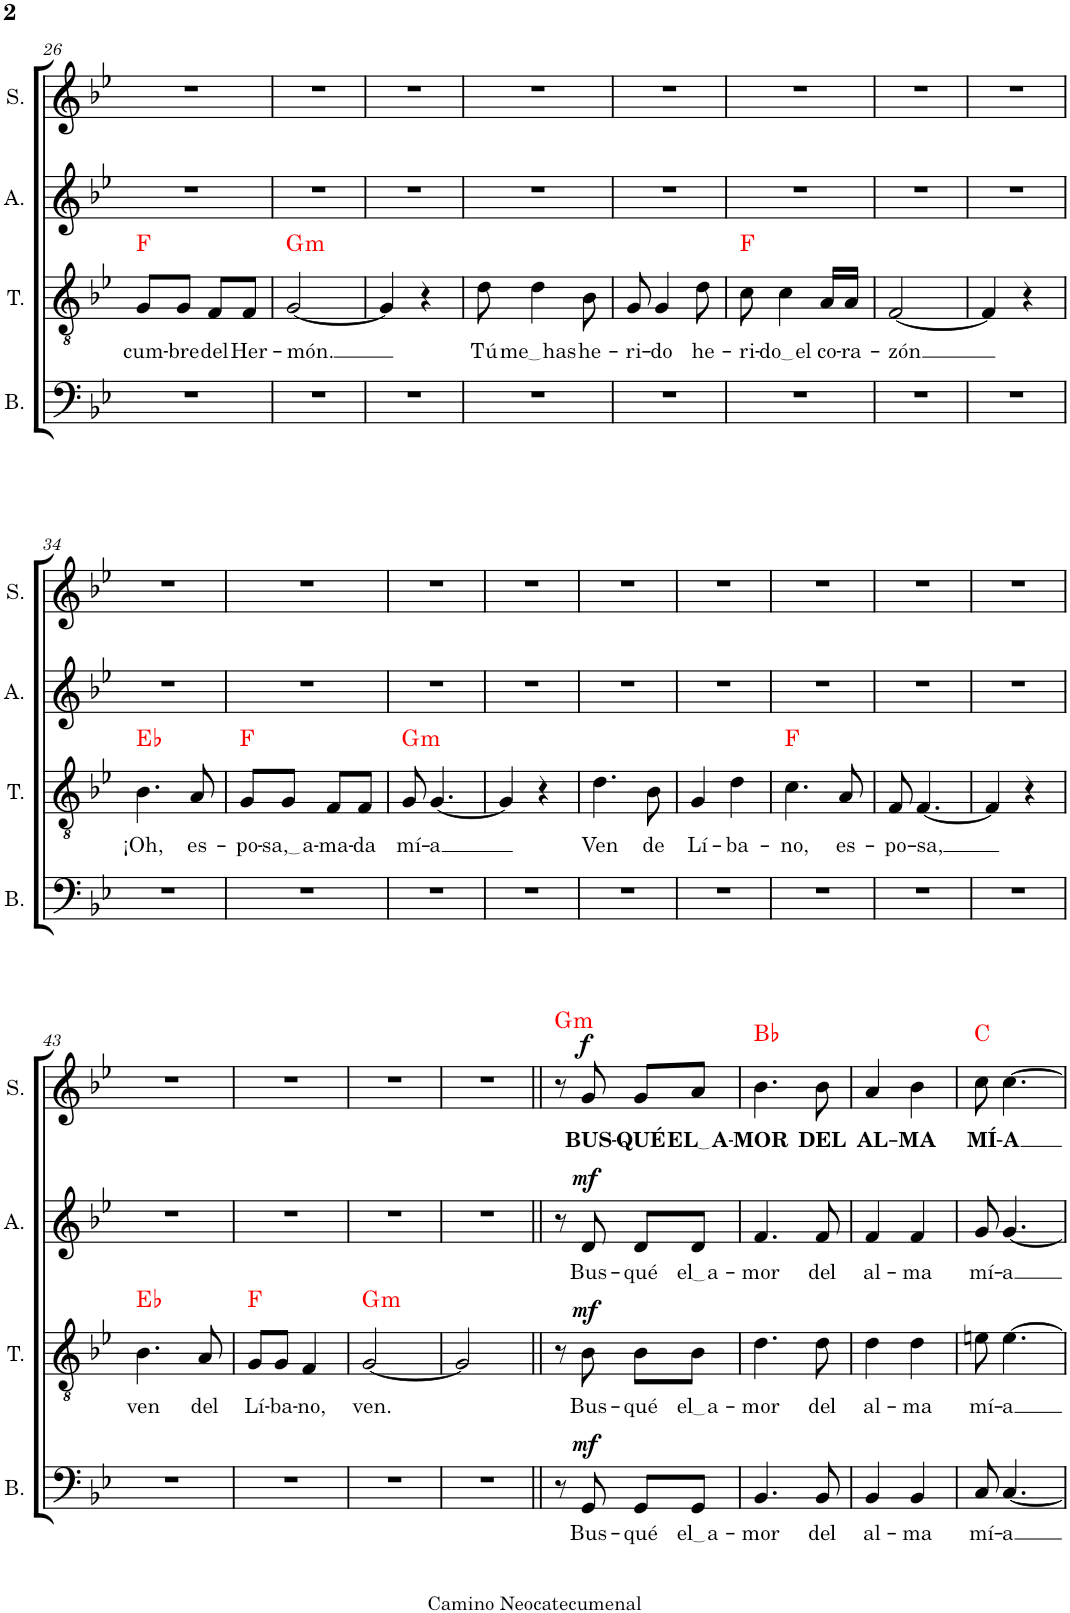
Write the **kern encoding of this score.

**kern	**text	**dynam	**harte	**kern	**kern	**text	**dynam	**kern	**text	**dynam	**kern	**text	**dynam	**harte	**kern	**text	**dynam	**kern	**text	**dynam	**kern	**text	**dynam	**harte
*part8	*part8	*part8	*part8	*part7	*part6	*part6	*part6	*part5	*part5	*part5	*part4	*part4	*part4	*part4	*part3	*part3	*part3	*part2	*part2	*part2	*part1	*part1	*part1	*part1
*staff8	*staff8	*staff8	*	*staff7	*staff6	*staff6	*staff6	*staff5	*staff5	*staff5	*staff4	*staff4	*staff4	*	*staff3	*staff3	*staff3	*staff2	*staff2	*staff2	*staff1	*staff1	*staff1	*
*I"Melodía	*	*	*	*I"Guitarra clásica	*I"Bajo	*	*	*I"Tenor	*	*	*I"Tenor	*	*	*	*I"Alto	*	*	*I"Soprano	*	*	*I"Soprano	*	*	*
*I'M.	*	*	*	*I'Guit.	*I'B.	*	*	*I'T.	*	*	*I'T.	*	*	*	*I'A.	*	*	*I'S.	*	*	*I'S.	*	*	*
!!LO:PB:g=z
*clefG2	*	*	*	*clefGv2	*clefF4	*	*	*clefGv2	*	*	*clefGv2	*	*	*	*clefG2	*	*	*clefG2	*	*	*clefG2	*	*	*
*	*	*	*	*	*	*	*	*Trd4c7	*	*	*	*	*	*	*	*	*	*	*	*	*	*	*	*
*k[b-e-]	*	*	*	*k[b-e-]	*k[b-e-]	*	*	*k[b-e-]	*	*	*k[b-e-]	*	*	*	*k[b-e-]	*	*	*k[b-e-]	*	*	*k[b-e-]	*	*	*
*M2/4	*	*	*	*M2/4	*M2/4	*	*	*M2/4	*	*	*M2/4	*	*	*	*M2/4	*	*	*M2/4	*	*	*M2/4	*	*	*
=26	=26	=26	=26	=26	=26	=26	=26	=26	=26	=26	=26	=26	=26	=26	=26	=26	=26	=26	=26	=26	=26	=26	=26	=26
!	!	!	!	!	!	!	!	!	!	!	!	!LO:LY:b	!	!	!	!	!	!	!	!	!	!	!	!
8g/L	cum-	.	F:maj	8F\ 8c\ 8f\ 8a\L	2r	.	.	8G/L	cum-	.	8G/L	cum-	.	F:maj	2r	.	.	2r	.	.	2r	.	.	.
!	!	!	!	!	!	!	!	!	!	!	!	!LO:LY:b	!	!	!	!	!	!	!	!	!	!	!	!
8g/J	-bre	.	.	8F\ 8c\ 8f\ 8a\J	.	.	.	8G/J	-bre	.	8G/J	-bre	.	.	.	.	.	.	.	.	.	.	.	.
!	!	!	!	!	!	!	!	!	!	!	!	!LO:LY:b	!	!	!	!	!	!	!	!	!	!	!	!
8f/L	del	.	.	16F\ 16c\ 16f\ 16a\LL	.	.	.	8F/L	del	.	8F/L	del	.	.	.	.	.	.	.	.	.	.	.	.
.	.	.	.	16F\ 16c\ 16f\ 16a\J	.	.	.	.	.	.	.	.	.	.	.	.	.	.	.	.	.	.	.	.
!	!	!	!	!	!	!	!	!	!	!	!	!LO:LY:b	!	!	!	!	!	!	!	!	!	!	!	!
8f/J	Her-	.	.	16F\ 16c\ 16f\ 16a\L	.	.	.	8F/J	Her-	.	8F/J	Her-	.	.	.	.	.	.	.	.	.	.	.	.
.	.	.	.	16F\ 16c\ 16f\ 16a\JJ	.	.	.	.	.	.	.	.	.	.	.	.	.	.	.	.	.	.	.	.
=27	=27	=27	=27	=27	=27	=27	=27	=27	=27	=27	=27	=27	=27	=27	=27	=27	=27	=27	=27	=27	=27	=27	=27	=27
!	!	!	!LO:H:kt=m	!	!	!	!	!	!	!	!	!LO:LY:b	!	!LO:H:kt=m	!	!	!	!	!	!	!	!	!	!
[2g	-món.	.	G:min	8GG/ 8D/ 8G/ 8B-/ 8d/ 8g/L	2r	.	.	[2G	-món.	.	[2G/	-món.	.	G:min	2r	.	.	2r	.	.	2r	.	.	.
.	.	.	.	8GG/ 8D/ 8G/ 8B-/ 8d/ 8g/J	.	.	.	.	.	.	.	.	.	.	.	.	.	.	.	.	.	.	.	.
.	.	.	.	16GG/ 16D/ 16G/ 16B-/ 16d/ 16g/LL	.	.	.	.	.	.	.	.	.	.	.	.	.	.	.	.	.	.	.	.
.	.	.	.	16GG/ 16D/ 16G/ 16B-/ 16d/ 16g/J	.	.	.	.	.	.	.	.	.	.	.	.	.	.	.	.	.	.	.	.
.	.	.	.	16GG/ 16D/ 16G/ 16B-/ 16d/ 16g/L	.	.	.	.	.	.	.	.	.	.	.	.	.	.	.	.	.	.	.	.
.	.	.	.	16GG/ 16D/ 16G/ 16B-/ 16d/ 16g/JJ	.	.	.	.	.	.	.	.	.	.	.	.	.	.	.	.	.	.	.	.
=28	=28	=28	=28	=28	=28	=28	=28	=28	=28	=28	=28	=28	=28	=28	=28	=28	=28	=28	=28	=28	=28	=28	=28	=28
4g]	.	.	.	8GG/ 8D/ 8G/ 8B-/ 8d/ 8g/L	2r	.	.	4G]	.	.	4G/]	.	.	.	2r	.	.	2r	.	.	2r	.	.	.
.	.	.	.	8GG/ 8D/ 8G/ 8B-/ 8d/ 8g/J	.	.	.	.	.	.	.	.	.	.	.	.	.	.	.	.	.	.	.	.
4r	.	.	.	16GG/ 16D/ 16G/ 16B-/ 16d/ 16g/LL	.	.	.	4r	.	.	4r	.	.	.	.	.	.	.	.	.	.	.	.	.
.	.	.	.	16GG/ 16D/ 16G/ 16B-/ 16d/ 16g/J	.	.	.	.	.	.	.	.	.	.	.	.	.	.	.	.	.	.	.	.
.	.	.	.	16GG/ 16D/ 16G/ 16B-/ 16d/ 16g/L	.	.	.	.	.	.	.	.	.	.	.	.	.	.	.	.	.	.	.	.
.	.	.	.	16GG/ 16D/ 16G/ 16B-/ 16d/ 16g/JJ	.	.	.	.	.	.	.	.	.	.	.	.	.	.	.	.	.	.	.	.
=29	=29	=29	=29	=29	=29	=29	=29	=29	=29	=29	=29	=29	=29	=29	=29	=29	=29	=29	=29	=29	=29	=29	=29	=29
!	!	!	!	!	!	!	!	!	!	!	!	!LO:LY:b	!	!	!	!	!	!	!	!	!	!	!	!
8dd	Tú	.	.	8GG/ 8D/ 8G/ 8B-/ 8d/ 8g/L	2r	.	.	8d	Tú	.	8d\	Tú	.	.	2r	.	.	2r	.	.	2r	.	.	.
!	!	!	!	!	!	!	!	!	!	!	!	!LO:LY:b	!	!	!	!	!	!	!	!	!	!	!	!
4dd	me has	.	.	8GG/ 8D/ 8G/ 8B-/ 8d/ 8g/J	.	.	.	4d	me has	.	4d\	me has	.	.	.	.	.	.	.	.	.	.	.	.
.	.	.	.	16GG/ 16D/ 16G/ 16B-/ 16d/ 16g/LL	.	.	.	.	.	.	.	.	.	.	.	.	.	.	.	.	.	.	.	.
.	.	.	.	16GG/ 16D/ 16G/ 16B-/ 16d/ 16g/J	.	.	.	.	.	.	.	.	.	.	.	.	.	.	.	.	.	.	.	.
!	!	!	!	!	!	!	!	!	!	!	!	!LO:LY:b	!	!	!	!	!	!	!	!	!	!	!	!
8b-	he-	.	.	16GG/ 16D/ 16G/ 16B-/ 16d/ 16g/L	.	.	.	8B-	he-	.	8B-\	he-	.	.	.	.	.	.	.	.	.	.	.	.
.	.	.	.	16GG/ 16D/ 16G/ 16B-/ 16d/ 16g/JJ	.	.	.	.	.	.	.	.	.	.	.	.	.	.	.	.	.	.	.	.
=30	=30	=30	=30	=30	=30	=30	=30	=30	=30	=30	=30	=30	=30	=30	=30	=30	=30	=30	=30	=30	=30	=30	=30	=30
!	!	!	!	!	!	!	!	!	!	!	!	!LO:LY:b	!	!	!	!	!	!	!	!	!	!	!	!
8g	-ri-	.	.	8GG/ 8D/ 8G/ 8B-/ 8d/ 8g/L	2r	.	.	8G	-ri-	.	8G/	-ri-	.	.	2r	.	.	2r	.	.	2r	.	.	.
!	!	!	!	!	!	!	!	!	!	!	!	!LO:LY:b	!	!	!	!	!	!	!	!	!	!	!	!
4g	-do	.	.	8GG/ 8D/ 8G/ 8B-/ 8d/ 8g/J	.	.	.	4G	-do	.	4G/	-do	.	.	.	.	.	.	.	.	.	.	.	.
.	.	.	.	16GG/ 16D/ 16G/ 16B-/ 16d/ 16g/LL	.	.	.	.	.	.	.	.	.	.	.	.	.	.	.	.	.	.	.	.
.	.	.	.	16GG/ 16D/ 16G/ 16B-/ 16d/ 16g/J	.	.	.	.	.	.	.	.	.	.	.	.	.	.	.	.	.	.	.	.
!	!	!	!	!	!	!	!	!	!	!	!	!LO:LY:b	!	!	!	!	!	!	!	!	!	!	!	!
8dd	he-	.	.	16GG/ 16D/ 16G/ 16B-/ 16d/ 16g/L	.	.	.	8d	he-	.	8d\	he-	.	.	.	.	.	.	.	.	.	.	.	.
.	.	.	.	16GG/ 16D/ 16G/ 16B-/ 16d/ 16g/JJ	.	.	.	.	.	.	.	.	.	.	.	.	.	.	.	.	.	.	.	.
=31	=31	=31	=31	=31	=31	=31	=31	=31	=31	=31	=31	=31	=31	=31	=31	=31	=31	=31	=31	=31	=31	=31	=31	=31
!	!	!	!	!	!	!	!	!	!	!	!	!LO:LY:b	!	!	!	!	!	!	!	!	!	!	!	!
8cc	-ri-	.	F:maj	8F\ 8c\ 8f\ 8a\L	2r	.	.	8c	-ri-	.	8c\	-ri-	.	F:maj	2r	.	.	2r	.	.	2r	.	.	.
!	!	!	!	!	!	!	!	!	!	!	!	!LO:LY:b	!	!	!	!	!	!	!	!	!	!	!	!
4cc	do el	.	.	8F\ 8c\ 8f\ 8a\J	.	.	.	4c	do el	.	4c\	do el	.	.	.	.	.	.	.	.	.	.	.	.
.	.	.	.	16F\ 16c\ 16f\ 16a\LL	.	.	.	.	.	.	.	.	.	.	.	.	.	.	.	.	.	.	.	.
.	.	.	.	16F\ 16c\ 16f\ 16a\J	.	.	.	.	.	.	.	.	.	.	.	.	.	.	.	.	.	.	.	.
!	!	!	!	!	!	!	!	!	!	!	!	!LO:LY:b	!	!	!	!	!	!	!	!	!	!	!	!
16a/LL	co-	.	.	16F\ 16c\ 16f\ 16a\L	.	.	.	16A/LL	co-	.	16A/LL	co-	.	.	.	.	.	.	.	.	.	.	.	.
!	!	!	!	!	!	!	!	!	!	!	!	!LO:LY:b	!	!	!	!	!	!	!	!	!	!	!	!
16a/JJ	-ra-	.	.	16F\ 16c\ 16f\ 16a\JJ	.	.	.	16A/JJ	-ra-	.	16A/JJ	-ra-	.	.	.	.	.	.	.	.	.	.	.	.
=32	=32	=32	=32	=32	=32	=32	=32	=32	=32	=32	=32	=32	=32	=32	=32	=32	=32	=32	=32	=32	=32	=32	=32	=32
!	!	!	!	!	!	!	!	!	!	!	!	!LO:LY:b	!	!	!	!	!	!	!	!	!	!	!	!
[2f	-zón	.	.	8F\ 8c\ 8f\ 8a\L	2r	.	.	[2F	-zón	.	[2F/	-zón	.	.	2r	.	.	2r	.	.	2r	.	.	.
.	.	.	.	8F\ 8c\ 8f\ 8a\J	.	.	.	.	.	.	.	.	.	.	.	.	.	.	.	.	.	.	.	.
.	.	.	.	16F\ 16c\ 16f\ 16a\LL	.	.	.	.	.	.	.	.	.	.	.	.	.	.	.	.	.	.	.	.
.	.	.	.	16F\ 16c\ 16f\ 16a\J	.	.	.	.	.	.	.	.	.	.	.	.	.	.	.	.	.	.	.	.
.	.	.	.	16F\ 16c\ 16f\ 16a\L	.	.	.	.	.	.	.	.	.	.	.	.	.	.	.	.	.	.	.	.
.	.	.	.	16F\ 16c\ 16f\ 16a\JJ	.	.	.	.	.	.	.	.	.	.	.	.	.	.	.	.	.	.	.	.
=33	=33	=33	=33	=33	=33	=33	=33	=33	=33	=33	=33	=33	=33	=33	=33	=33	=33	=33	=33	=33	=33	=33	=33	=33
4f]	.	.	.	8F\ 8c\ 8f\ 8a\L	2r	.	.	4F]	.	.	4F/]	.	.	.	2r	.	.	2r	.	.	2r	.	.	.
.	.	.	.	8F\ 8c\ 8f\ 8a\J	.	.	.	.	.	.	.	.	.	.	.	.	.	.	.	.	.	.	.	.
4r	.	.	.	16F\ 16c\ 16f\ 16a\LL	.	.	.	4r	.	.	4r	.	.	.	.	.	.	.	.	.	.	.	.	.
.	.	.	.	16F\ 16c\ 16f\ 16a\J	.	.	.	.	.	.	.	.	.	.	.	.	.	.	.	.	.	.	.	.
.	.	.	.	16F\ 16c\ 16f\ 16a\L	.	.	.	.	.	.	.	.	.	.	.	.	.	.	.	.	.	.	.	.
.	.	.	.	16F\ 16c\ 16f\ 16a\JJ	.	.	.	.	.	.	.	.	.	.	.	.	.	.	.	.	.	.	.	.
!!LO:LB:g=z
=34	=34	=34	=34	=34	=34	=34	=34	=34	=34	=34	=34	=34	=34	=34	=34	=34	=34	=34	=34	=34	=34	=34	=34	=34
!	!	!	!	!	!	!	!	!	!	!	!	!LO:LY:b	!	!	!	!	!	!	!	!	!	!	!	!
4.b-	¡Oh,	.	Eb:maj	8BB-/ 8E-/ 8G/ 8B-/ 8e-/ 8g/L	2r	.	.	4.B-	¡Oh,	.	4.B-\	¡Oh,	.	Eb:maj	2r	.	.	2r	.	.	2r	.	.	.
.	.	.	.	8BB-/ 8E-/ 8G/ 8B-/ 8e-/ 8g/J	.	.	.	.	.	.	.	.	.	.	.	.	.	.	.	.	.	.	.	.
.	.	.	.	16BB-/ 16E-/ 16G/ 16B-/ 16e-/ 16g/LL	.	.	.	.	.	.	.	.	.	.	.	.	.	.	.	.	.	.	.	.
.	.	.	.	16BB-/ 16E-/ 16G/ 16B-/ 16e-/ 16g/J	.	.	.	.	.	.	.	.	.	.	.	.	.	.	.	.	.	.	.	.
!	!	!	!	!	!	!	!	!	!	!	!	!LO:LY:b	!	!	!	!	!	!	!	!	!	!	!	!
8a	es-	.	.	16BB-/ 16E-/ 16G/ 16B-/ 16e-/ 16g/L	.	.	.	8A	es-	.	8A/	es-	.	.	.	.	.	.	.	.	.	.	.	.
.	.	.	.	16BB-/ 16E-/ 16G/ 16B-/ 16e-/ 16g/JJ	.	.	.	.	.	.	.	.	.	.	.	.	.	.	.	.	.	.	.	.
=35	=35	=35	=35	=35	=35	=35	=35	=35	=35	=35	=35	=35	=35	=35	=35	=35	=35	=35	=35	=35	=35	=35	=35	=35
!	!	!	!	!	!	!	!	!	!	!	!	!LO:LY:b	!	!	!	!	!	!	!	!	!	!	!	!
8g/L	-po-	.	F:maj	8F\ 8c\ 8f\ 8a\L	2r	.	.	8G/L	-po-	.	8G/L	-po-	.	F:maj	2r	.	.	2r	.	.	2r	.	.	.
!	!	!	!	!	!	!	!	!	!	!	!	!LO:LY:b	!	!	!	!	!	!	!	!	!	!	!	!
8g/J	sa, a	.	.	8F\ 8c\ 8f\ 8a\J	.	.	.	8G/J	sa, a	.	8G/J	sa, a	.	.	.	.	.	.	.	.	.	.	.	.
!	!	!	!	!	!	!	!	!	!	!	!	!LO:LY:b	!	!	!	!	!	!	!	!	!	!	!	!
8f/L	-ma-	.	.	16F\ 16c\ 16f\ 16a\LL	.	.	.	8F/L	-ma-	.	8F/L	-ma-	.	.	.	.	.	.	.	.	.	.	.	.
.	.	.	.	16F\ 16c\ 16f\ 16a\J	.	.	.	.	.	.	.	.	.	.	.	.	.	.	.	.	.	.	.	.
!	!	!	!	!	!	!	!	!	!	!	!	!LO:LY:b	!	!	!	!	!	!	!	!	!	!	!	!
8f/J	-da	.	.	16F\ 16c\ 16f\ 16a\L	.	.	.	8F/J	-da	.	8F/J	-da	.	.	.	.	.	.	.	.	.	.	.	.
.	.	.	.	16F\ 16c\ 16f\ 16a\JJ	.	.	.	.	.	.	.	.	.	.	.	.	.	.	.	.	.	.	.	.
=36	=36	=36	=36	=36	=36	=36	=36	=36	=36	=36	=36	=36	=36	=36	=36	=36	=36	=36	=36	=36	=36	=36	=36	=36
!	!	!	!LO:H:kt=m	!	!	!	!	!	!	!	!	!LO:LY:b	!	!LO:H:kt=m	!	!	!	!	!	!	!	!	!	!
8g	mí-	.	G:min	8GG/ 8D/ 8G/ 8B-/ 8d/ 8g/L	2r	.	.	8G	mí-	.	8G/	mí-	.	G:min	2r	.	.	2r	.	.	2r	.	.	.
!	!	!	!	!	!	!	!	!	!	!	!	!LO:LY:b	!	!	!	!	!	!	!	!	!	!	!	!
[4.g	-a	.	.	8GG/ 8D/ 8G/ 8B-/ 8d/ 8g/J	.	.	.	[4.G	-a	.	[4.G/	-a	.	.	.	.	.	.	.	.	.	.	.	.
.	.	.	.	16GG/ 16D/ 16G/ 16B-/ 16d/ 16g/LL	.	.	.	.	.	.	.	.	.	.	.	.	.	.	.	.	.	.	.	.
.	.	.	.	16GG/ 16D/ 16G/ 16B-/ 16d/ 16g/J	.	.	.	.	.	.	.	.	.	.	.	.	.	.	.	.	.	.	.	.
.	.	.	.	16GG/ 16D/ 16G/ 16B-/ 16d/ 16g/L	.	.	.	.	.	.	.	.	.	.	.	.	.	.	.	.	.	.	.	.
.	.	.	.	16GG/ 16D/ 16G/ 16B-/ 16d/ 16g/JJ	.	.	.	.	.	.	.	.	.	.	.	.	.	.	.	.	.	.	.	.
=37	=37	=37	=37	=37	=37	=37	=37	=37	=37	=37	=37	=37	=37	=37	=37	=37	=37	=37	=37	=37	=37	=37	=37	=37
4g]	.	.	.	8GG/ 8D/ 8G/ 8B-/ 8d/ 8g/L	2r	.	.	4G]	.	.	4G/]	.	.	.	2r	.	.	2r	.	.	2r	.	.	.
.	.	.	.	8GG/ 8D/ 8G/ 8B-/ 8d/ 8g/J	.	.	.	.	.	.	.	.	.	.	.	.	.	.	.	.	.	.	.	.
4r	.	.	.	16GG/ 16D/ 16G/ 16B-/ 16d/ 16g/LL	.	.	.	4r	.	.	4r	.	.	.	.	.	.	.	.	.	.	.	.	.
.	.	.	.	16GG/ 16D/ 16G/ 16B-/ 16d/ 16g/J	.	.	.	.	.	.	.	.	.	.	.	.	.	.	.	.	.	.	.	.
.	.	.	.	16GG/ 16D/ 16G/ 16B-/ 16d/ 16g/L	.	.	.	.	.	.	.	.	.	.	.	.	.	.	.	.	.	.	.	.
.	.	.	.	16GG/ 16D/ 16G/ 16B-/ 16d/ 16g/JJ	.	.	.	.	.	.	.	.	.	.	.	.	.	.	.	.	.	.	.	.
=38	=38	=38	=38	=38	=38	=38	=38	=38	=38	=38	=38	=38	=38	=38	=38	=38	=38	=38	=38	=38	=38	=38	=38	=38
!	!	!	!	!	!	!	!	!	!	!	!	!LO:LY:b	!	!	!	!	!	!	!	!	!	!	!	!
4.dd	Ven	.	.	8GG/ 8D/ 8G/ 8B-/ 8d/ 8g/L	2r	.	.	4.d	Ven	.	4.d\	Ven	.	.	2r	.	.	2r	.	.	2r	.	.	.
.	.	.	.	8GG/ 8D/ 8G/ 8B-/ 8d/ 8g/J	.	.	.	.	.	.	.	.	.	.	.	.	.	.	.	.	.	.	.	.
.	.	.	.	16GG/ 16D/ 16G/ 16B-/ 16d/ 16g/LL	.	.	.	.	.	.	.	.	.	.	.	.	.	.	.	.	.	.	.	.
.	.	.	.	16GG/ 16D/ 16G/ 16B-/ 16d/ 16g/J	.	.	.	.	.	.	.	.	.	.	.	.	.	.	.	.	.	.	.	.
!	!	!	!	!	!	!	!	!	!	!	!	!LO:LY:b	!	!	!	!	!	!	!	!	!	!	!	!
8b-	de	.	.	16GG/ 16D/ 16G/ 16B-/ 16d/ 16g/L	.	.	.	8B-	de	.	8B-\	de	.	.	.	.	.	.	.	.	.	.	.	.
.	.	.	.	16GG/ 16D/ 16G/ 16B-/ 16d/ 16g/JJ	.	.	.	.	.	.	.	.	.	.	.	.	.	.	.	.	.	.	.	.
=39	=39	=39	=39	=39	=39	=39	=39	=39	=39	=39	=39	=39	=39	=39	=39	=39	=39	=39	=39	=39	=39	=39	=39	=39
!	!	!	!	!	!	!	!	!	!	!	!	!LO:LY:b	!	!	!	!	!	!	!	!	!	!	!	!
4g	Lí-	.	.	8GG/ 8D/ 8G/ 8B-/ 8d/ 8g/L	2r	.	.	4G	Lí-	.	4G/	Lí-	.	.	2r	.	.	2r	.	.	2r	.	.	.
.	.	.	.	8GG/ 8D/ 8G/ 8B-/ 8d/ 8g/J	.	.	.	.	.	.	.	.	.	.	.	.	.	.	.	.	.	.	.	.
!	!	!	!	!	!	!	!	!	!	!	!	!LO:LY:b	!	!	!	!	!	!	!	!	!	!	!	!
4dd	-ba-	.	.	16GG/ 16D/ 16G/ 16B-/ 16d/ 16g/LL	.	.	.	4d	-ba-	.	4d\	-ba-	.	.	.	.	.	.	.	.	.	.	.	.
.	.	.	.	16GG/ 16D/ 16G/ 16B-/ 16d/ 16g/J	.	.	.	.	.	.	.	.	.	.	.	.	.	.	.	.	.	.	.	.
.	.	.	.	16GG/ 16D/ 16G/ 16B-/ 16d/ 16g/L	.	.	.	.	.	.	.	.	.	.	.	.	.	.	.	.	.	.	.	.
.	.	.	.	16GG/ 16D/ 16G/ 16B-/ 16d/ 16g/JJ	.	.	.	.	.	.	.	.	.	.	.	.	.	.	.	.	.	.	.	.
=40	=40	=40	=40	=40	=40	=40	=40	=40	=40	=40	=40	=40	=40	=40	=40	=40	=40	=40	=40	=40	=40	=40	=40	=40
!	!	!	!	!	!	!	!	!	!	!	!	!LO:LY:b	!	!	!	!	!	!	!	!	!	!	!	!
4.cc	-no,	.	F:maj	8F\ 8c\ 8f\ 8a\L	2r	.	.	4.c	-no,	.	4.c\	-no,	.	F:maj	2r	.	.	2r	.	.	2r	.	.	.
.	.	.	.	8F\ 8c\ 8f\ 8a\J	.	.	.	.	.	.	.	.	.	.	.	.	.	.	.	.	.	.	.	.
.	.	.	.	16F\ 16c\ 16f\ 16a\LL	.	.	.	.	.	.	.	.	.	.	.	.	.	.	.	.	.	.	.	.
.	.	.	.	16F\ 16c\ 16f\ 16a\J	.	.	.	.	.	.	.	.	.	.	.	.	.	.	.	.	.	.	.	.
!	!	!	!	!	!	!	!	!	!	!	!	!LO:LY:b	!	!	!	!	!	!	!	!	!	!	!	!
8a	es-	.	.	16F\ 16c\ 16f\ 16a\L	.	.	.	8A	es-	.	8A/	es-	.	.	.	.	.	.	.	.	.	.	.	.
.	.	.	.	16F\ 16c\ 16f\ 16a\JJ	.	.	.	.	.	.	.	.	.	.	.	.	.	.	.	.	.	.	.	.
=41	=41	=41	=41	=41	=41	=41	=41	=41	=41	=41	=41	=41	=41	=41	=41	=41	=41	=41	=41	=41	=41	=41	=41	=41
!	!	!	!	!	!	!	!	!	!	!	!	!LO:LY:b	!	!	!	!	!	!	!	!	!	!	!	!
8f	-po-	.	.	8F\ 8c\ 8f\ 8a\L	2r	.	.	8F	-po-	.	8F/	-po-	.	.	2r	.	.	2r	.	.	2r	.	.	.
!	!	!	!	!	!	!	!	!	!	!	!	!LO:LY:b	!	!	!	!	!	!	!	!	!	!	!	!
[4.f	-sa,	.	.	8F\ 8c\ 8f\ 8a\J	.	.	.	[4.F	-sa,	.	[4.F/	-sa,	.	.	.	.	.	.	.	.	.	.	.	.
.	.	.	.	16F\ 16c\ 16f\ 16a\LL	.	.	.	.	.	.	.	.	.	.	.	.	.	.	.	.	.	.	.	.
.	.	.	.	16F\ 16c\ 16f\ 16a\J	.	.	.	.	.	.	.	.	.	.	.	.	.	.	.	.	.	.	.	.
.	.	.	.	16F\ 16c\ 16f\ 16a\L	.	.	.	.	.	.	.	.	.	.	.	.	.	.	.	.	.	.	.	.
.	.	.	.	16F\ 16c\ 16f\ 16a\JJ	.	.	.	.	.	.	.	.	.	.	.	.	.	.	.	.	.	.	.	.
=42	=42	=42	=42	=42	=42	=42	=42	=42	=42	=42	=42	=42	=42	=42	=42	=42	=42	=42	=42	=42	=42	=42	=42	=42
4f]	.	.	.	8F\ 8c\ 8f\ 8a\L	2r	.	.	4F]	.	.	4F/]	.	.	.	2r	.	.	2r	.	.	2r	.	.	.
.	.	.	.	8F\ 8c\ 8f\ 8a\J	.	.	.	.	.	.	.	.	.	.	.	.	.	.	.	.	.	.	.	.
4r	.	.	.	16F\ 16c\ 16f\ 16a\LL	.	.	.	4r	.	.	4r	.	.	.	.	.	.	.	.	.	.	.	.	.
.	.	.	.	16F\ 16c\ 16f\ 16a\J	.	.	.	.	.	.	.	.	.	.	.	.	.	.	.	.	.	.	.	.
.	.	.	.	16F\ 16c\ 16f\ 16a\L	.	.	.	.	.	.	.	.	.	.	.	.	.	.	.	.	.	.	.	.
.	.	.	.	16F\ 16c\ 16f\ 16a\JJ	.	.	.	.	.	.	.	.	.	.	.	.	.	.	.	.	.	.	.	.
!!LO:LB:g=z
=43	=43	=43	=43	=43	=43	=43	=43	=43	=43	=43	=43	=43	=43	=43	=43	=43	=43	=43	=43	=43	=43	=43	=43	=43
!	!	!	!	!	!	!	!	!	!	!	!	!LO:LY:b	!	!	!	!	!	!	!	!	!	!	!	!
4.b-	ven	.	Eb:maj	8BB-/ 8E-/ 8G/ 8B-/ 8e-/ 8g/L	2r	.	.	4.B-	ven	.	4.B-\	ven	.	Eb:maj	2r	.	.	2r	.	.	2r	.	.	.
.	.	.	.	8BB-/ 8E-/ 8G/ 8B-/ 8e-/ 8g/J	.	.	.	.	.	.	.	.	.	.	.	.	.	.	.	.	.	.	.	.
.	.	.	.	16BB-/ 16E-/ 16G/ 16B-/ 16e-/ 16g/LL	.	.	.	.	.	.	.	.	.	.	.	.	.	.	.	.	.	.	.	.
.	.	.	.	16BB-/ 16E-/ 16G/ 16B-/ 16e-/ 16g/J	.	.	.	.	.	.	.	.	.	.	.	.	.	.	.	.	.	.	.	.
!	!	!	!	!	!	!	!	!	!	!	!	!LO:LY:b	!	!	!	!	!	!	!	!	!	!	!	!
8a	del	.	.	16BB-/ 16E-/ 16G/ 16B-/ 16e-/ 16g/L	.	.	.	8A	del	.	8A/	del	.	.	.	.	.	.	.	.	.	.	.	.
.	.	.	.	16BB-/ 16E-/ 16G/ 16B-/ 16e-/ 16g/JJ	.	.	.	.	.	.	.	.	.	.	.	.	.	.	.	.	.	.	.	.
=44	=44	=44	=44	=44	=44	=44	=44	=44	=44	=44	=44	=44	=44	=44	=44	=44	=44	=44	=44	=44	=44	=44	=44	=44
!	!	!	!	!	!	!	!	!	!	!	!	!LO:LY:b	!	!	!	!	!	!	!	!	!	!	!	!
8g/L	Lí-	.	F:maj	8F\ 8c\ 8f\ 8a\L	2r	.	.	8G/L	Lí-	.	8G/L	Lí-	.	F:maj	2r	.	.	2r	.	.	2r	.	.	.
!	!	!	!	!	!	!	!	!	!	!	!	!LO:LY:b	!	!	!	!	!	!	!	!	!	!	!	!
8g/J	-ba-	.	.	8F\ 8c\ 8f\ 8a\J	.	.	.	8G/J	-ba-	.	8G/J	-ba-	.	.	.	.	.	.	.	.	.	.	.	.
!	!	!	!	!	!	!	!	!	!	!	!	!LO:LY:b	!	!	!	!	!	!	!	!	!	!	!	!
4f	-no,	.	.	16F\ 16c\ 16f\ 16a\LL	.	.	.	4F	-no,	.	4F/	-no,	.	.	.	.	.	.	.	.	.	.	.	.
.	.	.	.	16F\ 16c\ 16f\ 16a\J	.	.	.	.	.	.	.	.	.	.	.	.	.	.	.	.	.	.	.	.
.	.	.	.	16F\ 16c\ 16f\ 16a\L	.	.	.	.	.	.	.	.	.	.	.	.	.	.	.	.	.	.	.	.
.	.	.	.	16F\ 16c\ 16f\ 16a\JJ	.	.	.	.	.	.	.	.	.	.	.	.	.	.	.	.	.	.	.	.
=45	=45	=45	=45	=45	=45	=45	=45	=45	=45	=45	=45	=45	=45	=45	=45	=45	=45	=45	=45	=45	=45	=45	=45	=45
!	!	!	!LO:H:kt=m	!	!	!	!	!	!	!	!	!LO:LY:b	!	!LO:H:kt=m	!	!	!	!	!	!	!	!	!	!
[2g	ven.	.	G:min	8GG/ 8D/ 8G/ 8B-/ 8d/ 8g/L	2r	.	.	[2G	ven.	.	[2G/	ven.	.	G:min	2r	.	.	2r	.	.	2r	.	.	.
.	.	.	.	8GG/ 8D/ 8G/ 8B-/ 8d/ 8g/J	.	.	.	.	.	.	.	.	.	.	.	.	.	.	.	.	.	.	.	.
.	.	.	.	16GG/ 16D/ 16G/ 16B-/ 16d/ 16g/LL	.	.	.	.	.	.	.	.	.	.	.	.	.	.	.	.	.	.	.	.
.	.	.	.	16GG/ 16D/ 16G/ 16B-/ 16d/ 16g/J	.	.	.	.	.	.	.	.	.	.	.	.	.	.	.	.	.	.	.	.
.	.	.	.	16GG/ 16D/ 16G/ 16B-/ 16d/ 16g/L	.	.	.	.	.	.	.	.	.	.	.	.	.	.	.	.	.	.	.	.
.	.	.	.	16GG/ 16D/ 16G/ 16B-/ 16d/ 16g/JJ	.	.	.	.	.	.	.	.	.	.	.	.	.	.	.	.	.	.	.	.
=46	=46	=46	=46	=46	=46	=46	=46	=46	=46	=46	=46	=46	=46	=46	=46	=46	=46	=46	=46	=46	=46	=46	=46	=46
2g]	.	.	.	8GG/ 8D/ 8G/ 8B-/ 8d/ 8g/L	2r	.	.	2G]	.	.	2G/]	.	.	.	2r	.	.	2r	.	.	2r	.	.	.
.	.	.	.	8GG/ 8D/ 8G/ 8B-/ 8d/ 8g/J	.	.	.	.	.	.	.	.	.	.	.	.	.	.	.	.	.	.	.	.
.	.	.	.	16GG/ 16D/ 16G/ 16B-/ 16d/ 16g/LL	.	.	.	.	.	.	.	.	.	.	.	.	.	.	.	.	.	.	.	.
.	.	.	.	16GG/ 16D/ 16G/ 16B-/ 16d/ 16g/J	.	.	.	.	.	.	.	.	.	.	.	.	.	.	.	.	.	.	.	.
.	.	.	.	16GG/ 16D/ 16G/ 16B-/ 16d/ 16g/L	.	.	.	.	.	.	.	.	.	.	.	.	.	.	.	.	.	.	.	.
.	.	.	.	16GG/ 16D/ 16G/ 16B-/ 16d/ 16g/JJ	.	.	.	.	.	.	.	.	.	.	.	.	.	.	.	.	.	.	.	.
=47||	=47||	=47||	=47||	=47||	=47||	=47||	=47||	=47||	=47||	=47||	=47||	=47||	=47||	=47||	=47||	=47||	=47||	=47||	=47||	=47||	=47||	=47||	=47||	=47||
!	!	!	!LO:H:kt=m	!	!	!	!	!	!	!	!	!	!	!	!	!	!	!	!	!	!	!	!	!LO:H:kt=m
8r	.	.	G:min	8GG/ 8D/ 8G/ 8B-/ 8d/ 8g/L	8r	.	.	8r	.	.	8r	.	.	.	8r	.	.	8r	.	.	8r	.	.	G:min
!	!	!LO:DY:b	!	!	!	!LO:LY:b	!LO:DY:a	!	!	!LO:DY:b	!	!LO:LY:b	!LO:DY:a	!	!	!LO:LY:b	!LO:DY:a	!	!	!LO:DY:b	!	!LO:LY:b	!LO:DY:a	!
8g	BUS-	f	.	8GG/ 8D/ 8G/ 8B-/ 8d/ 8g/J	8GG/	Bus-	mf	8B-	Bus-	mf	8B-\	Bus-	mf	.	8d/	Bus-	mf	8g	BUS-	f	8g/	BUS-	f	.
!	!	!	!	!	!	!LO:LY:b	!	!	!	!	!	!LO:LY:b	!	!	!	!LO:LY:b	!	!	!	!	!	!LO:LY:b	!	!
8g/L	-QUÉ	.	.	16GG/ 16D/ 16G/ 16B-/ 16d/ 16g/LL	8GG/L	-qué	.	8B-\L	-qué	.	8B-\L	-qué	.	.	8d/L	-qué	.	8g/L	-QUÉ	.	8g/L	-QUÉ	.	.
.	.	.	.	16GG/ 16D/ 16G/ 16B-/ 16d/ 16g/J	.	.	.	.	.	.	.	.	.	.	.	.	.	.	.	.	.	.	.	.
!	!	!	!	!	!	!LO:LY:b	!	!	!	!	!	!LO:LY:b	!	!	!	!LO:LY:b	!	!	!	!	!	!LO:LY:b	!	!
8a/J	EL A	.	.	16GG/ 16D/ 16G/ 16B-/ 16d/ 16g/L	8GG/J	el a	.	8B-\J	el a	.	8B-\J	el a	.	.	8d/J	el a	.	8a/J	EL A	.	8a/J	EL A	.	.
.	.	.	.	16GG/ 16D/ 16G/ 16B-/ 16d/ 16g/JJ	.	.	.	.	.	.	.	.	.	.	.	.	.	.	.	.	.	.	.	.
=48	=48	=48	=48	=48	=48	=48	=48	=48	=48	=48	=48	=48	=48	=48	=48	=48	=48	=48	=48	=48	=48	=48	=48	=48
!	!	!	!	!	!	!LO:LY:b	!	!	!	!	!	!LO:LY:b	!	!	!	!LO:LY:b	!	!	!	!	!	!LO:LY:b	!	!
4.b-	-MOR	.	Bb:maj	8BB-\ 8D\ 8F\ 8B-\ 8d\ 8b-\L	4.BB-/	-mor	.	4.d	-mor	.	4.d\	-mor	.	.	4.f/	-mor	.	4.b-	-MOR	.	4.b-\	-MOR	.	Bb:maj
.	.	.	.	8BB-\ 8D\ 8F\ 8B-\ 8d\ 8b-\J	.	.	.	.	.	.	.	.	.	.	.	.	.	.	.	.	.	.	.	.
.	.	.	.	16BB-\ 16D\ 16F\ 16B-\ 16d\ 16b-\LL	.	.	.	.	.	.	.	.	.	.	.	.	.	.	.	.	.	.	.	.
.	.	.	.	16BB-\ 16D\ 16F\ 16B-\ 16d\ 16b-\J	.	.	.	.	.	.	.	.	.	.	.	.	.	.	.	.	.	.	.	.
!	!	!	!	!	!	!LO:LY:b	!	!	!	!	!	!LO:LY:b	!	!	!	!LO:LY:b	!	!	!	!	!	!LO:LY:b	!	!
8b-	DEL	.	.	16BB-\ 16D\ 16F\ 16B-\ 16d\ 16b-\L	8BB-/	del	.	8d	del	.	8d\	del	.	.	8f/	del	.	8b-	DEL	.	8b-\	DEL	.	.
.	.	.	.	16BB-\ 16D\ 16F\ 16B-\ 16d\ 16b-\JJ	.	.	.	.	.	.	.	.	.	.	.	.	.	.	.	.	.	.	.	.
=49	=49	=49	=49	=49	=49	=49	=49	=49	=49	=49	=49	=49	=49	=49	=49	=49	=49	=49	=49	=49	=49	=49	=49	=49
!	!	!	!	!	!	!LO:LY:b	!	!	!	!	!	!LO:LY:b	!	!	!	!LO:LY:b	!	!	!	!	!	!LO:LY:b	!	!
4a	AL-	.	.	8BB-\ 8D\ 8F\ 8B-\ 8d\ 8b-\L	4BB-/	al-	.	4d	al-	.	4d\	al-	.	.	4f/	al-	.	4a	AL-	.	4a/	AL-	.	.
.	.	.	.	8BB-\ 8D\ 8F\ 8B-\ 8d\ 8b-\J	.	.	.	.	.	.	.	.	.	.	.	.	.	.	.	.	.	.	.	.
!	!	!	!	!	!	!LO:LY:b	!	!	!	!	!	!LO:LY:b	!	!	!	!LO:LY:b	!	!	!	!	!	!LO:LY:b	!	!
4b-	-MA	.	.	16BB-\ 16D\ 16F\ 16B-\ 16d\ 16b-\LL	4BB-/	-ma	.	4d	-ma	.	4d\	-ma	.	.	4f/	-ma	.	4b-	-MA	.	4b-\	-MA	.	.
.	.	.	.	16BB-\ 16D\ 16F\ 16B-\ 16d\ 16b-\J	.	.	.	.	.	.	.	.	.	.	.	.	.	.	.	.	.	.	.	.
.	.	.	.	16BB-\ 16D\ 16F\ 16B-\ 16d\ 16b-\L	.	.	.	.	.	.	.	.	.	.	.	.	.	.	.	.	.	.	.	.
.	.	.	.	16BB-\ 16D\ 16F\ 16B-\ 16d\ 16b-\JJ	.	.	.	.	.	.	.	.	.	.	.	.	.	.	.	.	.	.	.	.
=50	=50	=50	=50	=50	=50	=50	=50	=50	=50	=50	=50	=50	=50	=50	=50	=50	=50	=50	=50	=50	=50	=50	=50	=50
!	!	!	!	!	!	!LO:LY:b	!	!	!	!	!	!LO:LY:b	!	!	!	!LO:LY:b	!	!	!	!	!	!LO:LY:b	!	!
8cc	MÍ-	.	C:maj	8C/ 8G/ 8c/ 8en/ 8g/L	8C/	mí-	.	8en	mí-	.	8en\	mí-	.	.	8g/	mí-	.	8cc	MÍ-	.	8cc\	MÍ-	.	C:maj
!	!	!	!	!	!	!LO:LY:b	!	!	!	!	!	!LO:LY:b	!	!	!	!LO:LY:b	!	!	!	!	!	!LO:LY:b	!	!
[4.cc	-A	.	.	8C/ 8G/ 8c/ 8e/ 8g/J	[4.C/	-a	.	[4.e	-a	.	[4.e\	-a	.	.	[4.g/	-a	.	[4.cc	-A	.	[4.cc\	-A	.	.
.	.	.	.	16C/ 16G/ 16c/ 16e/ 16g/LL	.	.	.	.	.	.	.	.	.	.	.	.	.	.	.	.	.	.	.	.
.	.	.	.	16C/ 16G/ 16c/ 16e/ 16g/J	.	.	.	.	.	.	.	.	.	.	.	.	.	.	.	.	.	.	.	.
.	.	.	.	16C/ 16G/ 16c/ 16e/ 16g/L	.	.	.	.	.	.	.	.	.	.	.	.	.	.	.	.	.	.	.	.
.	.	.	.	16C/ 16G/ 16c/ 16e/ 16g/JJ	.	.	.	.	.	.	.	.	.	.	.	.	.	.	.	.	.	.	.	.
=	=	=	=	=	=	=	=	=	=	=	=	=	=	=	=	=	=	=	=	=	=	=	=	=
*-	*-	*-	*-	*-	*-	*-	*-	*-	*-	*-	*-	*-	*-	*-	*-	*-	*-	*-	*-	*-	*-	*-	*-	*-
